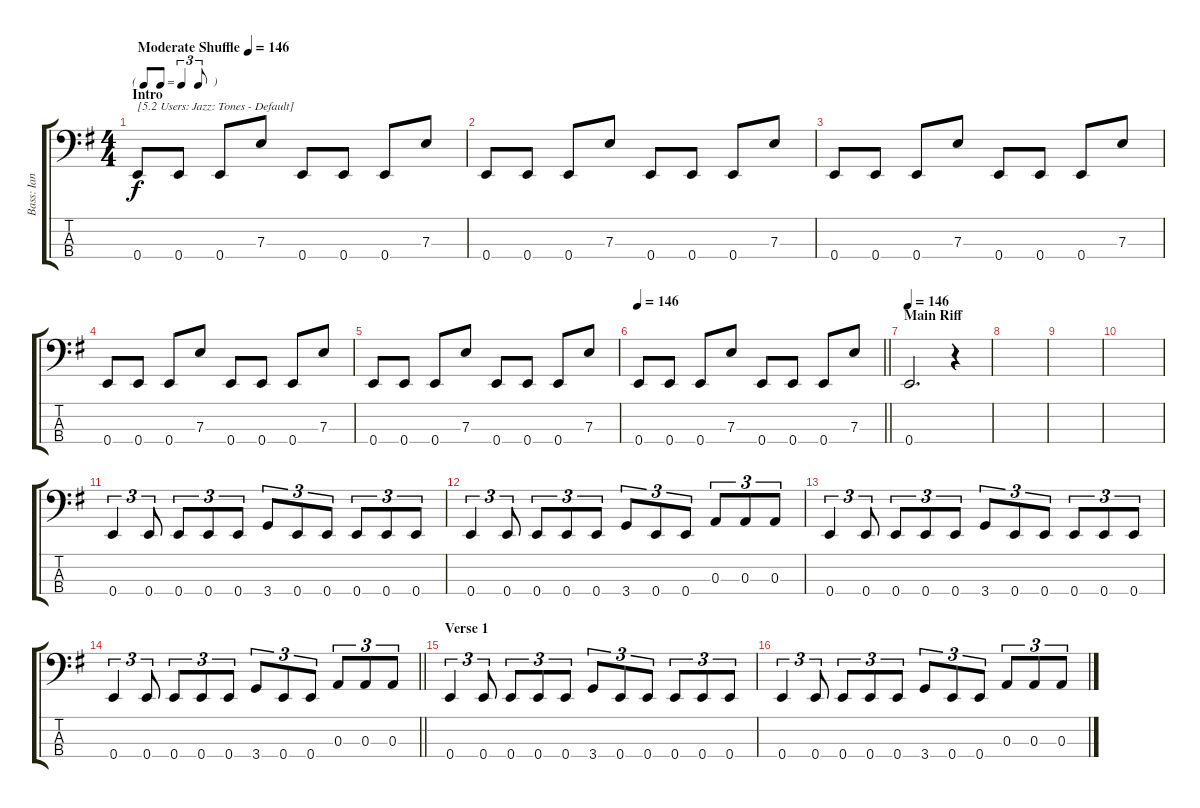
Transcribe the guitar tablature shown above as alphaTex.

\track ("Bass: Ian" "Bass: Ian") {instrument electricbasspick}
\staff {score tabs}
\tuning (G2 D2 A1 E1) {hide}
\ts (4 4)
\tf triplet8th
\section ("" "Intro")
\tempo (146 "Moderate Shuffle")
\tempo 74
\tempo (146 "Moderate Shuffle")
\clef f4
\ks g
0.4.8{txt "[5.2 Users: Jazz: Tones - Default]" dy f instrument electricbasspick} 0.4.8 0.4.8 7.3.8 0.4.8 0.4.8 0.4.8 7.3.8 |
0.4.8 0.4.8 0.4.8 7.3.8 0.4.8 0.4.8 0.4.8 7.3.8 |
0.4.8 0.4.8 0.4.8 7.3.8 0.4.8 0.4.8 0.4.8 7.3.8 |
0.4.8 0.4.8 0.4.8 7.3.8 0.4.8 0.4.8 0.4.8 7.3.8 |
0.4.8 0.4.8 0.4.8 7.3.8 0.4.8 0.4.8 0.4.8 7.3.8 |
\tempo 146
\barLineRight lightlight
0.4.8 0.4.8 0.4.8 7.3.8 0.4.8 0.4.8 0.4.8 7.3.8 |
\section ("" "Main Riff")
\tempo 146
0.4.2{d} r.4 |
|
|
|
0.4.4{tu (3 2)} 0.4.8{tu (3 2)} 0.4.8{tu (3 2)} 0.4.8{tu (3 2)} 0.4.8{tu (3 2)} 3.4.8{tu (3 2)} 0.4.8{tu (3 2)} 0.4.8{tu (3 2)} 0.4.8{tu (3 2)} 0.4.8{tu (3 2)} 0.4.8{tu (3 2)} |
0.4.4{tu (3 2)} 0.4.8{tu (3 2)} 0.4.8{tu (3 2)} 0.4.8{tu (3 2)} 0.4.8{tu (3 2)} 3.4.8{tu (3 2)} 0.4.8{tu (3 2)} 0.4.8{tu (3 2)} 0.3.8{tu (3 2)} 0.3.8{tu (3 2)} 0.3.8{tu (3 2)} |
0.4.4{tu (3 2)} 0.4.8{tu (3 2)} 0.4.8{tu (3 2)} 0.4.8{tu (3 2)} 0.4.8{tu (3 2)} 3.4.8{tu (3 2)} 0.4.8{tu (3 2)} 0.4.8{tu (3 2)} 0.4.8{tu (3 2)} 0.4.8{tu (3 2)} 0.4.8{tu (3 2)} |
\barLineRight lightlight
0.4.4{tu (3 2)} 0.4.8{tu (3 2)} 0.4.8{tu (3 2)} 0.4.8{tu (3 2)} 0.4.8{tu (3 2)} 3.4.8{tu (3 2)} 0.4.8{tu (3 2)} 0.4.8{tu (3 2)} 0.3.8{tu (3 2)} 0.3.8{tu (3 2)} 0.3.8{tu (3 2)} |
\section ("" "Verse 1")
0.4.4{tu (3 2)} 0.4.8{tu (3 2)} 0.4.8{tu (3 2)} 0.4.8{tu (3 2)} 0.4.8{tu (3 2)} 3.4.8{tu (3 2)} 0.4.8{tu (3 2)} 0.4.8{tu (3 2)} 0.4.8{tu (3 2)} 0.4.8{tu (3 2)} 0.4.8{tu (3 2)} |
0.4.4{tu (3 2)} 0.4.8{tu (3 2)} 0.4.8{tu (3 2)} 0.4.8{tu (3 2)} 0.4.8{tu (3 2)} 3.4.8{tu (3 2)} 0.4.8{tu (3 2)} 0.4.8{tu (3 2)} 0.3.8{tu (3 2)} 0.3.8{tu (3 2)} 0.3.8{tu (3 2)}
